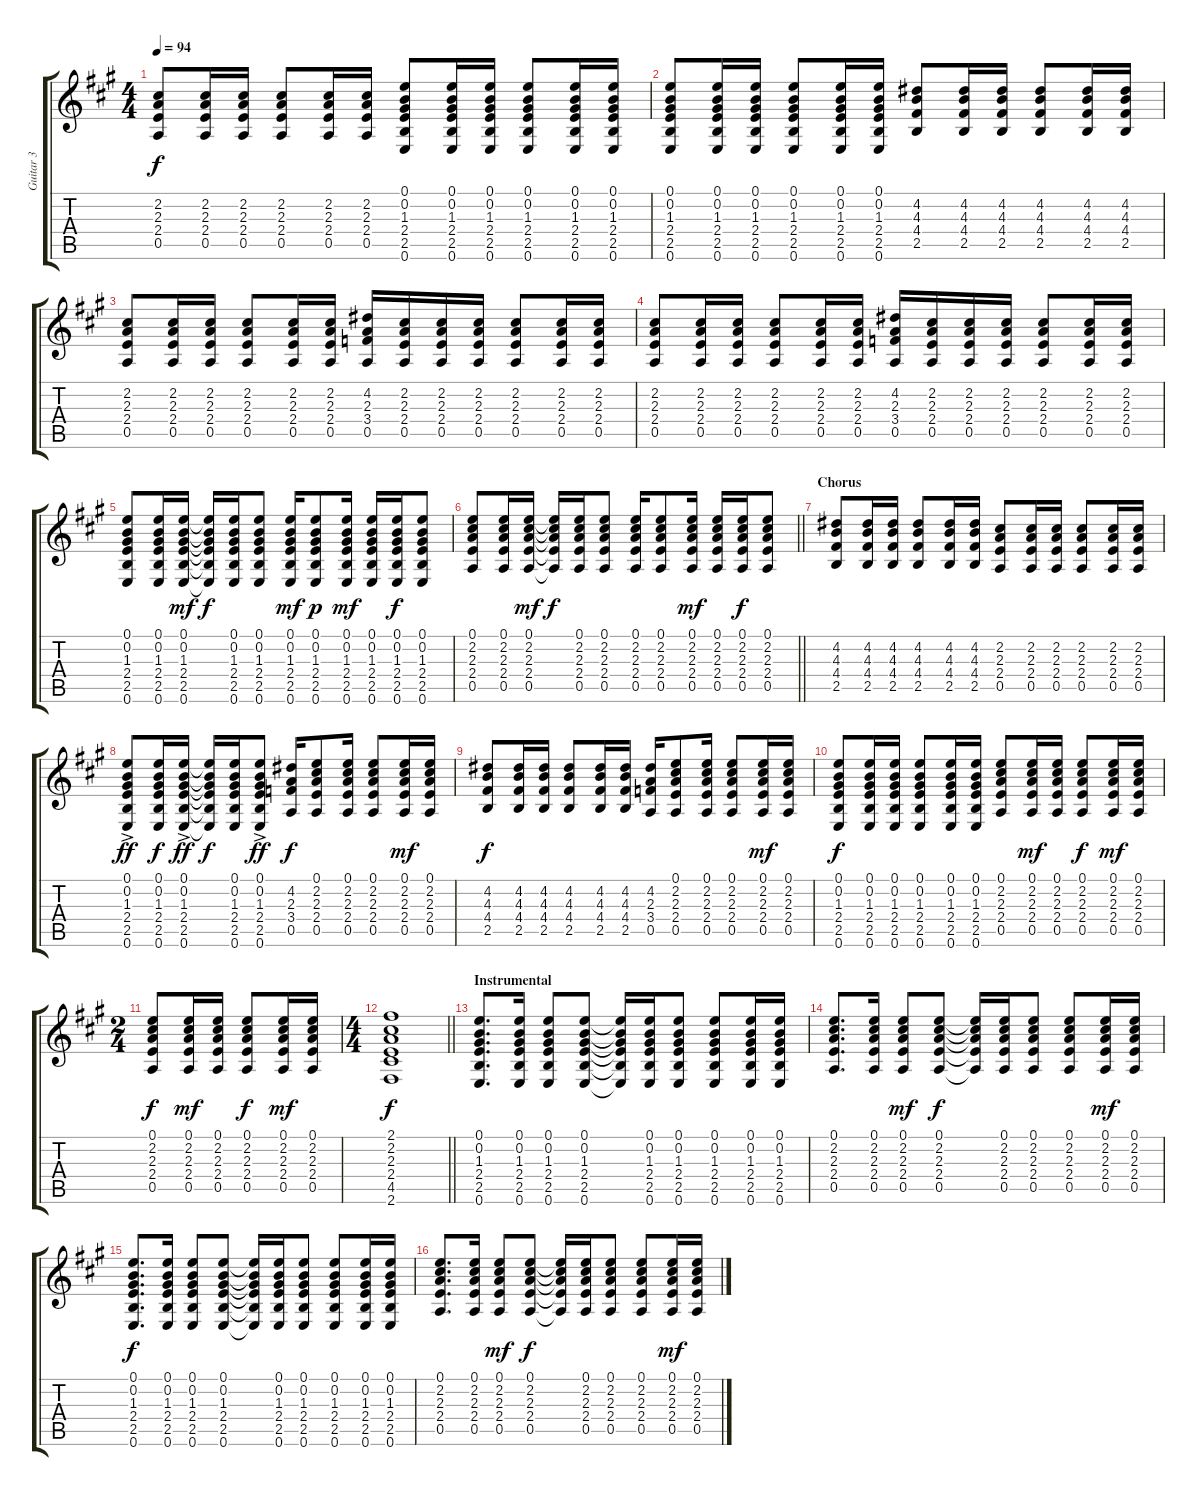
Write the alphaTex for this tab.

\track ("Guitar 3" "Guitar 3") {instrument acousticguitarsteel}
\staff {score tabs}
\tuning (E4 B3 G3 D3 A2 E2) {hide}
\ts (4 4)
\tempo 94
\clef g2
\ks a
(2.2 2.3 2.4 0.5).8{dy f} (2.2 2.3 2.4 0.5).16 (2.2 2.3 2.4 0.5).16 (2.2 2.3 2.4 0.5).8 (2.2 2.3 2.4 0.5).16 (2.2 2.3 2.4 0.5).16 (0.1 0.2 1.3 2.4 2.5 0.6).8 (0.1 0.2 1.3 2.4 2.5 0.6).16 (0.1 0.2 1.3 2.4 2.5 0.6).16 (0.1 0.2 1.3 2.4 2.5 0.6).8 (0.1 0.2 1.3 2.4 2.5 0.6).16 (0.1 0.2 1.3 2.4 2.5 0.6).16 |
(0.1 0.2 1.3 2.4 2.5 0.6).8 (0.1 0.2 1.3 2.4 2.5 0.6).16 (0.1 0.2 1.3 2.4 2.5 0.6).16 (0.1 0.2 1.3 2.4 2.5 0.6).8 (0.1 0.2 1.3 2.4 2.5 0.6).16 (0.1 0.2 1.3 2.4 2.5 0.6).16 (4.2 4.3 4.4 2.5).8 (4.2 4.3 4.4 2.5).16 (4.2 4.3 4.4 2.5).16 (4.2 4.3 4.4 2.5).8 (4.2 4.3 4.4 2.5).16 (4.2 4.3 4.4 2.5).16 |
(2.2 2.3 2.4 0.5).8 (2.2 2.3 2.4 0.5).16 (2.2 2.3 2.4 0.5).16 (2.2 2.3 2.4 0.5).8 (2.2 2.3 2.4 0.5).16 (2.2 2.3 2.4 0.5).16 (4.2 2.3 3.4 0.5).16 (2.2 2.3 2.4 0.5).16 (2.2 2.3 2.4 0.5).16 (2.2 2.3 2.4 0.5).16 (2.2 2.3 2.4 0.5).8 (2.2 2.3 2.4 0.5).16 (2.2 2.3 2.4 0.5).16 |
(2.2 2.3 2.4 0.5).8 (2.2 2.3 2.4 0.5).16 (2.2 2.3 2.4 0.5).16 (2.2 2.3 2.4 0.5).8 (2.2 2.3 2.4 0.5).16 (2.2 2.3 2.4 0.5).16 (4.2 2.3 3.4 0.5).16 (2.2 2.3 2.4 0.5).16 (2.2 2.3 2.4 0.5).16 (2.2 2.3 2.4 0.5).16 (2.2 2.3 2.4 0.5).8 (2.2 2.3 2.4 0.5).16 (2.2 2.3 2.4 0.5).16 |
(0.1 0.2 1.3 2.4 2.5 0.6).8 (0.1 0.2 1.3 2.4 2.5 0.6).16 (0.1 0.2 1.3 2.4 2.5 0.6).16{dy mf} (0.1{t} 0.2{t} 1.3{t} 2.4{t} 2.5{t} 0.6{t}).16{dy f} (0.1 0.2 1.3 2.4 2.5 0.6).16 (0.1 0.2 1.3 2.4 2.5 0.6).8 (0.1 0.2 1.3 2.4 2.5 0.6).16{dy mf} (0.1 0.2 1.3 2.4 2.5 0.6).8{dy p} (0.1 0.2 1.3 2.4 2.5 0.6).16{dy mf} (0.1 0.2 1.3 2.4 2.5 0.6).16 (0.1 0.2 1.3 2.4 2.5 0.6).16{dy f} (0.1 0.2 1.3 2.4 2.5 0.6).8 |
\barLineRight lightlight
(0.1 2.2 2.3 2.4 0.5).8 (0.1 2.2 2.3 2.4 0.5).16 (0.1 2.2 2.3 2.4 0.5).16{dy mf} (0.1{t} 2.2{t} 2.3{t} 2.4{t} 0.5{t}).16{dy f} (0.1 2.2 2.3 2.4 0.5).16 (0.1 2.2 2.3 2.4 0.5).8 (0.1 2.2 2.3 2.4 0.5).16 (0.1 2.2 2.3 2.4 0.5).8 (0.1 2.2 2.3 2.4 0.5).16{dy mf} (0.1 2.2 2.3 2.4 0.5).16 (0.1 2.2 2.3 2.4 0.5).16{dy f} (0.1 2.2 2.3 2.4 0.5).8 |
\section ("" "Chorus")
(4.2 4.3 4.4 2.5).8 (4.2 4.3 4.4 2.5).16 (4.2 4.3 4.4 2.5).16 (4.2 4.3 4.4 2.5).8 (4.2 4.3 4.4 2.5).16 (4.2 4.3 4.4 2.5).16 (2.2 2.3 2.4 0.5).8 (2.2 2.3 2.4 0.5).16 (2.2 2.3 2.4 0.5).16 (2.2 2.3 2.4 0.5).8 (2.2 2.3 2.4 0.5).16 (2.2 2.3 2.4 0.5).16 |
(0.1{ac} 0.2{ac} 1.3{ac} 2.4{ac} 2.5{ac} 0.6{ac}).8{dy ff} (0.1 0.2 1.3 2.4 2.5 0.6).16{dy f} (0.1{ac} 0.2{ac} 1.3{ac} 2.4{ac} 2.5{ac} 0.6{ac}).16{dy ff} (0.1{t} 0.2{t} 1.3{t} 2.4{t} 2.5{t} 0.6{t}).16{dy f} (0.1 0.2 1.3 2.4 2.5 0.6).16 (0.1{ac} 0.2{ac} 1.3{ac} 2.4{ac} 2.5{ac} 0.6{ac}).8{dy ff} (4.2 2.3 3.4 0.5).16{dy f} (0.1 2.2 2.3 2.4 0.5).8 (0.1 2.2 2.3 2.4 0.5).16 (0.1 2.2 2.3 2.4 0.5).8 (0.1 2.2 2.3 2.4 0.5).16{dy mf} (0.1 2.2 2.3 2.4 0.5).16 |
(4.2 4.3 4.4 2.5).8{dy f} (4.2 4.3 4.4 2.5).16 (4.2 4.3 4.4 2.5).16 (4.2 4.3 4.4 2.5).8 (4.2 4.3 4.4 2.5).16 (4.2 4.3 4.4 2.5).16 (4.2 2.3 3.4 0.5).16 (0.1 2.2 2.3 2.4 0.5).8 (0.1 2.2 2.3 2.4 0.5).16 (0.1 2.2 2.3 2.4 0.5).8 (0.1 2.2 2.3 2.4 0.5).16{dy mf} (0.1 2.2 2.3 2.4 0.5).16 |
(0.1 0.2 1.3 2.4 2.5 0.6).8{dy f} (0.1 0.2 1.3 2.4 2.5 0.6).16 (0.1 0.2 1.3 2.4 2.5 0.6).16 (0.1 0.2 1.3 2.4 2.5 0.6).8 (0.1 0.2 1.3 2.4 2.5 0.6).16 (0.1 0.2 1.3 2.4 2.5 0.6).16 (0.1 2.2 2.3 2.4 0.5).8 (0.1 2.2 2.3 2.4 0.5).16{dy mf} (0.1 2.2 2.3 2.4 0.5).16 (0.1 2.2 2.3 2.4 0.5).8{dy f} (0.1 2.2 2.3 2.4 0.5).16{dy mf} (0.1 2.2 2.3 2.4 0.5).16 |
\ts (2 4)
(0.1 2.2 2.3 2.4 0.5).8{dy f} (0.1 2.2 2.3 2.4 0.5).16{dy mf} (0.1 2.2 2.3 2.4 0.5).16 (0.1 2.2 2.3 2.4 0.5).8{dy f} (0.1 2.2 2.3 2.4 0.5).16{dy mf} (0.1 2.2 2.3 2.4 0.5).16 |
\ts (4 4)
\barLineRight lightlight
(2.1 2.2 2.3 2.4 4.5 2.6).1{dy f} |
\section ("" "Instrumental")
(0.1 0.2 1.3 2.4 2.5 0.6).8{d} (0.1 0.2 1.3 2.4 2.5 0.6).16 (0.1 0.2 1.3 2.4 2.5 0.6).8 (0.1 0.2 1.3 2.4 2.5 0.6).8 (0.1{t} 0.2{t} 1.3{t} 2.4{t} 2.5{t} 0.6{t}).16 (0.1 0.2 1.3 2.4 2.5 0.6).16 (0.1 0.2 1.3 2.4 2.5 0.6).8 (0.1 0.2 1.3 2.4 2.5 0.6).8 (0.1 0.2 1.3 2.4 2.5 0.6).16 (0.1 0.2 1.3 2.4 2.5 0.6).16 |
(0.1 2.2 2.3 2.4 0.5).8{d} (0.1 2.2 2.3 2.4 0.5).16 (0.1 2.2 2.3 2.4 0.5).8{dy mf} (0.1 2.2 2.3 2.4 0.5).8{dy f} (0.1{t} 2.2{t} 2.3{t} 2.4{t} 0.5{t}).16 (0.1 2.2 2.3 2.4 0.5).16 (0.1 2.2 2.3 2.4 0.5).8 (0.1 2.2 2.3 2.4 0.5).8 (0.1 2.2 2.3 2.4 0.5).16{dy mf} (0.1 2.2 2.3 2.4 0.5).16 |
(0.1 0.2 1.3 2.4 2.5 0.6).8{d dy f} (0.1 0.2 1.3 2.4 2.5 0.6).16 (0.1 0.2 1.3 2.4 2.5 0.6).8 (0.1 0.2 1.3 2.4 2.5 0.6).8 (0.1{t} 0.2{t} 1.3{t} 2.4{t} 2.5{t} 0.6{t}).16 (0.1 0.2 1.3 2.4 2.5 0.6).16 (0.1 0.2 1.3 2.4 2.5 0.6).8 (0.1 0.2 1.3 2.4 2.5 0.6).8 (0.1 0.2 1.3 2.4 2.5 0.6).16 (0.1 0.2 1.3 2.4 2.5 0.6).16 |
(0.1 2.2 2.3 2.4 0.5).8{d} (0.1 2.2 2.3 2.4 0.5).16 (0.1 2.2 2.3 2.4 0.5).8{dy mf} (0.1 2.2 2.3 2.4 0.5).8{dy f} (0.1{t} 2.2{t} 2.3{t} 2.4{t} 0.5{t}).16 (0.1 2.2 2.3 2.4 0.5).16 (0.1 2.2 2.3 2.4 0.5).8 (0.1 2.2 2.3 2.4 0.5).8 (0.1 2.2 2.3 2.4 0.5).16{dy mf} (0.1 2.2 2.3 2.4 0.5).16
